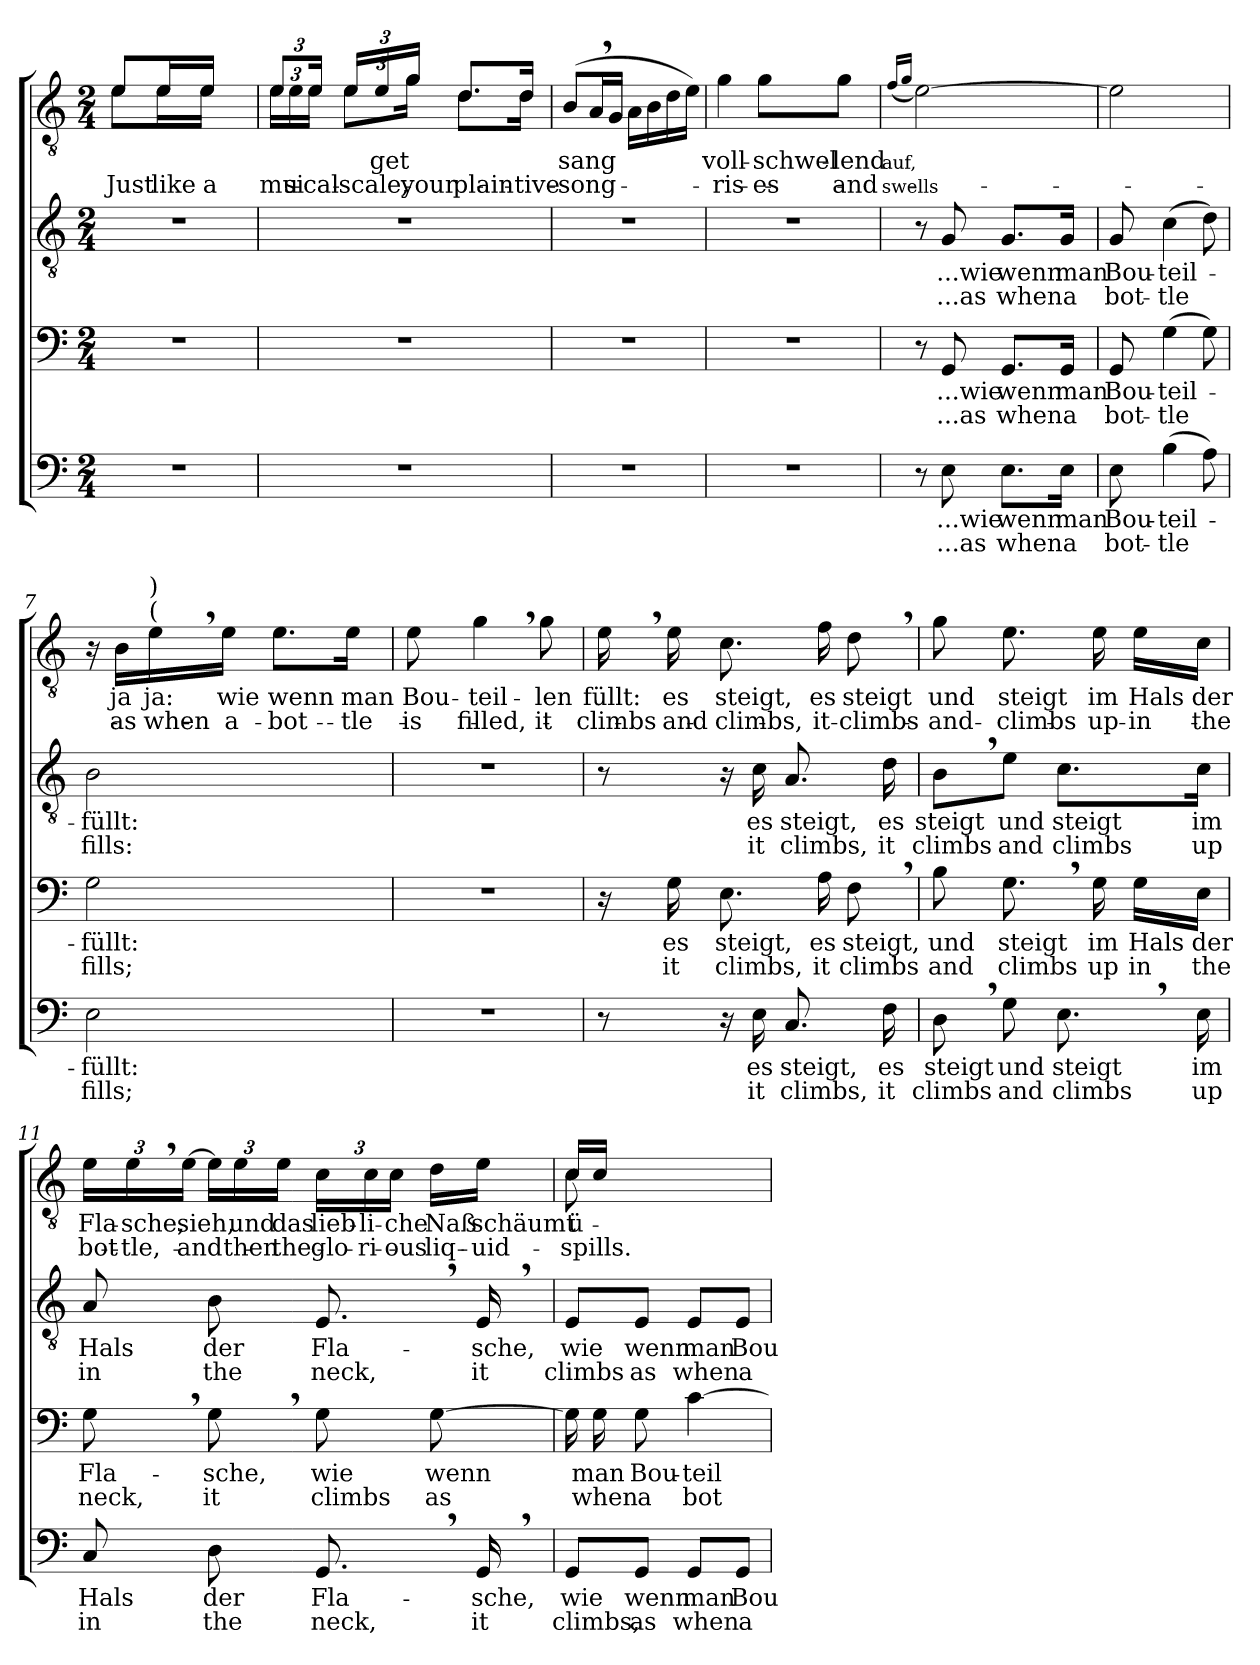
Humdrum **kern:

**kern	**text	**text	**kern	**text	**text	**kern	**text	**text	**kern	**text	**text
*part4	*part4	*part4	*part3	*part3	*part3	*part2	*part2	*part2	*part1	*part1	*part1
*staff4	*staff4	*staff4	*staff3	*staff3	*staff3	*staff2	*staff2	*staff2	*staff1	*staff1	*staff1
*clefF4	*	*	*clefF4	*	*	*clefGv2	*	*	*clefGv2	*	*
*k[]	*	*	*k[]	*	*	*k[]	*	*	*k[]	*	*
*C:	*	*	*C:	*	*	*C:	*	*	*C:	*	*
*M2/4	*	*	*M2/4	*	*	*M2/4	*	*	*M2/4	*	*
=1	=1	=1	=1	=1	=1	=1	=1	=1	=1	=1	=1
!	!	!	!	!	!	!	!	!	!LO:TX:a:B:t=Ruhige	!	!
!	!	!	!	!	!	!	!	!	!LO:TX:a:t=Frei im Zeitmaß.  Launig.	!	!
!	!	!	!	!	!	!	!	!	!LO:TX:a:B:t=[Restful	!	!
!	!	!	!	!	!	!	!	!	!LO:TX:a:t=Free in tempo.  Playfully.]	!	!
!	!	!	!	!	!	!	!	!	!	!LO:LY:b	!
*	*	*	*	*	*	*	*	*	*^	*	*
!	!	!	!	!	!	!	!	!	!	!	!	!LO:LY:b
2r	.	.	2r	.	.	2r	.	.	8e/L	8e\L	.	Just
!	!	!	!	!	!	!	!	!	!	!	!LO:LY:b	!
!	!	!	!	!	!	!	!	!	!	!	!	!LO:LY:b
.	.	.	.	.	.	.	.	.	16e/L	16e\L	.	like
!	!	!	!	!	!	!	!	!	!	!	!LO:LY:b	!
!	!	!	!	!	!	!	!	!	!	!	!	!LO:LY:b
.	.	.	.	.	.	.	.	.	16e/JJ	16e\JJ	.	a
.	.	.	.	.	.	.	.	.	4ryy	4ryy	.	.
=2	=2	=2	=2	=2	=2	=2	=2	=2	=2	=2	=2	=2
!	!	!	!	!	!	!	!	!	!	!	!LO:LY:b	!
!	!	!	!	!	!	!	!	!	!	!	!	!LO:LY:b
2r	.	.	2r	.	.	2r	.	.	12e/L	24e\LL	.	mu-
!	!	!	!	!	!	!	!	!	!	!	!	!LO:LY:b
.	.	.	.	.	.	.	.	.	.	24e\	.	-si-
!	!	!	!	!	!	!	!	!	!	!	!LO:LY:b	!
!	!	!	!	!	!	!	!	!	!	!	!	!LO:LY:b
.	.	.	.	.	.	.	.	.	24e/Jk	24e\JJ	.	-cal
!	!	!	!	!	!	!	!	!	!	!	!LO:LY:b	!
!	!	!	!	!	!	!	!	!	!	!	!	!LO:LY:b
.	.	.	.	.	.	.	.	.	24e/LL	12e\L	.	scale,
!	!	!	!	!	!	!	!	!	!	!	!LO:LY:b	!
.	.	.	.	.	.	.	.	.	24e/	.	-get	.
!	!	!	!	!	!	!	!	!	!	!	!LO:LY:b	!
!	!	!	!	!	!	!	!	!	!	!	!	!LO:LY:b
.	.	.	.	.	.	.	.	.	24g/JJ	24g\Jk	.	your
!	!	!	!	!	!	!	!	!	!	!	!LO:LY:b	!
!	!	!	!	!	!	!	!	!	!	!	!	!LO:LY:b
.	.	.	.	.	.	.	.	.	8.d/L	8.d\L	.	plain-
!	!	!	!	!	!	!	!	!	!	!	!LO:LY:b	!
!	!	!	!	!	!	!	!	!	!	!	!	!LO:LY:b
.	.	.	.	.	.	.	.	.	16d/Jk	16d\Jk	.	-tive
=3	=3	=3	=3	=3	=3	=3	=3	=3	=3	=3	=3	=3
!	!	!	!	!	!	!	!	!	!	!	!LO:LY:b	!LO:LY:b
*	*	*	*	*	*	*	*	*	*v	*v	*	*
2r	.	.	2r	.	.	2r	.	.	(>8B/L	-sang	song
.	.	.	.	.	.	.	.	.	16A,>/L	.	.
.	.	.	.	.	.	.	.	.	16G/JJ	.	.
.	.	.	.	.	.	.	.	.	16A\LL	.	.
.	.	.	.	.	.	.	.	.	16B\	.	.
.	.	.	.	.	.	.	.	.	16d\	.	.
.	.	.	.	.	.	.	.	.	16e\JJ)	.	.
=4	=4	=4	=4	=4	=4	=4	=4	=4	=4	=4	=4
!	!	!	!	!	!	!	!	!	!	!LO:LY:b	!LO:LY:b
2r	.	.	2r	.	.	2r	.	.	4g\	voll-	ris-
!	!	!	!	!	!	!	!	!	!	!LO:LY:b	!LO:LY:b
.	.	.	.	.	.	.	.	.	8g\L	-schwel-	-es
!	!	!	!	!	!	!	!	!	!	!LO:LY:b	!LO:LY:b
.	.	.	.	.	.	.	.	.	8g\J	-lend	and
=5	=5	=5	=5	=5	=5	=5	=5	=5	=5	=5	=5
!	!	!	!	!	!	!	!	!	!	!LO:LY:b	!LO:LY:b
.	.	.	.	.	.	.	.	.	(<16qf/LL	auf,	swells
.	.	.	.	.	.	.	.	.	16qg/JJ	.	.
8r	.	.	8r	.	.	8r	.	.	[2e\)	.	.
!	!LO:LY:b	!LO:LY:b	!	!LO:LY:b	!LO:LY:b	!	!LO:LY:b	!LO:LY:b	!	!	!
8E\	...wie	...as	8GG/	...wie	...as	8G/	...wie	...as	.	.	.
!	!LO:LY:b	!LO:LY:b	!	!LO:LY:b	!LO:LY:b	!	!LO:LY:b	!LO:LY:b	!	!	!
8.E\L	wenn	when	8.GG/L	wenn	when	8.G/L	wenn	when	.	.	.
!	!LO:LY:b	!LO:LY:b	!	!LO:LY:b	!LO:LY:b	!	!LO:LY:b	!LO:LY:b	!	!	!
16E\Jk	man	a	16GG/Jk	man	a	16G/Jk	man	a	.	.	.
!!LO:LB:g=z
=6	=6	=6	=6	=6	=6	=6	=6	=6	=6	=6	=6
!	!LO:LY:b	!LO:LY:b	!	!LO:LY:b	!LO:LY:b	!	!LO:LY:b	!LO:LY:b	!	!	!
8E\	Bou-	bot-	8GG/	Bou-	bot-	8G/	Bou-	bot-	2e\]	.	.
!	!LO:LY:b	!LO:LY:b	!	!LO:LY:b	!LO:LY:b	!	!LO:LY:b	!LO:LY:b	!	!	!
(>4B\	-teil-	-tle	(>4G\	-teil-	-tle	(>4c\	-teil-	-tle	.	.	.
8A\)	.	.	8G\)	.	.	8d\)	.	.	.	.	.
=7	=7	=7	=7	=7	=7	=7	=7	=7	=7	=7	=7
!	!LO:LY:b	!LO:LY:b	!	!LO:LY:b	!LO:LY:b	!	!LO:LY:b	!LO:LY:b	!	!	!
2E\	füllt:	fills;	2G\	füllt:	fills;	2B\	füllt:	fills:	16r	.	.
!	!	!	!	!	!	!	!	!	!	!LO:LY:b	!LO:LY:b
.	.	.	.	.	.	.	.	.	16B\LL	ja	as
!	!	!	!	!	!	!	!	!	!LO:TX:a:t=(	!	!
!	!	!	!	!	!	!	!	!	!LO:TX:a:t=)	!	!
!	!	!	!	!	!	!	!	!	!	!LO:LY:b	!LO:LY:b
.	.	.	.	.	.	.	.	.	16e,>\	ja:	when
!	!	!	!	!	!	!	!	!	!	!LO:LY:b	!LO:LY:b
.	.	.	.	.	.	.	.	.	16e\JJ	wie	a
!	!	!	!	!	!	!	!	!	!	!LO:LY:b	!LO:LY:b
.	.	.	.	.	.	.	.	.	8.e\L	wenn	bot-
!	!	!	!	!	!	!	!	!	!	!LO:LY:b	!LO:LY:b
.	.	.	.	.	.	.	.	.	16e\Jk	man	-tle
=8	=8	=8	=8	=8	=8	=8	=8	=8	=8	=8	=8
!	!	!	!	!	!	!	!	!	!	!LO:LY:b	!LO:LY:b
2r	.	.	2r	.	.	2r	.	.	8e\	Bou-	is
!	!	!	!	!	!	!	!	!	!	!LO:LY:b	!LO:LY:b
.	.	.	.	.	.	.	.	.	4g,<\	-teil-	filled,
!	!	!	!	!	!	!	!	!	!	!LO:LY:b	!LO:LY:b
.	.	.	.	.	.	.	.	.	8g\	-len	it
=9	=9	=9	=9	=9	=9	=9	=9	=9	=9	=9	=9
!	!	!	!	!	!	!	!	!	!	!LO:LY:b	!LO:LY:b
8r	.	.	16r	.	.	8r	.	.	16e,>\	füllt:	climbs
!	!	!	!	!LO:LY:b	!LO:LY:b	!	!	!	!	!LO:LY:b	!LO:LY:b
.	.	.	16G\	es	it	.	.	.	16e\	es	and
!	!	!	!	!LO:LY:b	!LO:LY:b	!	!	!	!	!LO:LY:b	!LO:LY:b
16r	.	.	8.E\	steigt,	climbs,	16r	.	.	8.c\	steigt,	climbs,
!	!LO:LY:b	!LO:LY:b	!	!	!	!	!LO:LY:b	!LO:LY:b	!	!	!
16E\	es	it	.	.	.	16c\	es	it	.	.	.
!	!LO:LY:b	!LO:LY:b	!	!	!	!	!LO:LY:b	!LO:LY:b	!	!	!
8.C/	steigt,	climbs,	.	.	.	8.A/	steigt,	climbs,	.	.	.
!	!	!	!	!LO:LY:b	!LO:LY:b	!	!	!	!	!LO:LY:b	!LO:LY:b
.	.	.	16A\	es	it	.	.	.	16f\	es	it
!	!	!	!	!LO:LY:b	!LO:LY:b	!	!	!	!	!LO:LY:b	!LO:LY:b
.	.	.	8F,>\	steigt,	climbs	.	.	.	8d,>\	steigt	climbs
!	!LO:LY:b	!LO:LY:b	!	!	!	!	!LO:LY:b	!LO:LY:b	!	!	!
16F\	es	it	.	.	.	16d\	es	it	.	.	.
=10	=10	=10	=10	=10	=10	=10	=10	=10	=10	=10	=10
!	!LO:LY:b	!LO:LY:b	!	!LO:LY:b	!LO:LY:b	!	!LO:LY:b	!LO:LY:b	!	!LO:LY:b	!LO:LY:b
8D,>\	steigt	climbs	8B\	und	and	8B,>\L	steigt	climbs	8g\	und	and
!	!LO:LY:b	!LO:LY:b	!	!LO:LY:b	!LO:LY:b	!	!LO:LY:b	!LO:LY:b	!	!LO:LY:b	!LO:LY:b
8G\	und	and	8.G,<\	steigt	climbs	8e\J	und	and	8.e\	steigt	climbs
!	!LO:LY:b	!LO:LY:b	!	!	!	!	!LO:LY:b	!LO:LY:b	!	!	!
8.E,<\	steigt	climbs	.	.	.	8.c\L	steigt	climbs	.	.	.
!	!	!	!	!LO:LY:b	!LO:LY:b	!	!	!	!	!LO:LY:b	!LO:LY:b
.	.	.	16G\	im	up	.	.	.	16e\	im	up
!	!	!	!	!LO:LY:b	!LO:LY:b	!	!	!	!	!LO:LY:b	!LO:LY:b
.	.	.	16G\LL	Hals	in	.	.	.	16e\LL	Hals	in
!	!LO:LY:b	!LO:LY:b	!	!LO:LY:b	!LO:LY:b	!	!LO:LY:b	!LO:LY:b	!	!LO:LY:b	!LO:LY:b
16E\	im	up	16E\JJ	der	the	16c\Jk	im	up	16c\JJ	der	the
!!LO:PB:g=z
=11	=11	=11	=11	=11	=11	=11	=11	=11	=11	=11	=11
!	!LO:LY:b	!LO:LY:b	!	!LO:LY:b	!LO:LY:b	!	!LO:LY:b	!LO:LY:b	!	!LO:LY:b	!LO:LY:b
8C/	Hals	in	8G,<\	Fla-	neck,	8A/	Hals	in	24e\LL	Fla-	bot-
!	!	!	!	!	!	!	!	!	!	!LO:LY:b	!LO:LY:b
.	.	.	.	.	.	.	.	.	24e,>\	-sche,	-tle,
!	!	!	!	!	!	!	!	!	!	!LO:LY:b	!LO:LY:b
.	.	.	.	.	.	.	.	.	[24e\JJ	sieh,	and
!	!LO:LY:b	!LO:LY:b	!	!LO:LY:b	!LO:LY:b	!	!LO:LY:b	!LO:LY:b	!	!	!
8D\	der	the	8G,>\	-sche,	it	8B\	der	the	24e\LL]	.	.
!	!	!	!	!	!	!	!	!	!	!LO:LY:b	!LO:LY:b
.	.	.	.	.	.	.	.	.	24e\	und	then
!	!	!	!	!	!	!	!	!	!	!LO:LY:b	!LO:LY:b
.	.	.	.	.	.	.	.	.	24e\JJ	das	the
!	!LO:LY:b	!LO:LY:b	!	!LO:LY:b	!LO:LY:b	!	!LO:LY:b	!LO:LY:b	!	!LO:LY:b	!LO:LY:b
8.GG,</	Fla-	neck,	8G\	wie	climbs	8.E,</	Fla-	neck,	24c\LL	lieb-	glo-
!	!	!	!	!	!	!	!	!	!	!LO:LY:b	!LO:LY:b
.	.	.	.	.	.	.	.	.	24c\	-li-	-ri-
!	!	!	!	!	!	!	!	!	!	!LO:LY:b	!LO:LY:b
.	.	.	.	.	.	.	.	.	24c\JJ	-che	-ous
!	!	!	!	!LO:LY:b	!LO:LY:b	!	!	!	!	!LO:LY:b	!LO:LY:b
.	.	.	[8G\	wenn	as	.	.	.	16d\LL	Naß	liq-
!	!LO:LY:b	!LO:LY:b	!	!	!	!	!LO:LY:b	!LO:LY:b	!	!LO:LY:b	!LO:LY:b
16GG,>/	-sche,	it	.	.	.	16E,>/	-sche,	it	16e\JJ	schäumt	-uid
=12	=12	=12	=12	=12	=12	=12	=12	=12	=12	=12	=12
!	!LO:LY:b	!LO:LY:b	!	!	!	!	!LO:LY:b	!LO:LY:b	!	!LO:LY:b	!LO:LY:b
*	*	*	*	*	*	*	*	*	*^	*	*
8GG/L	wie	climbs,	16G\]	.	.	8E/L	wie	climbs	16c/LL	8c\	ü-	spills.
!	!	!	!	!LO:LY:b	!LO:LY:b	!	!	!	!	!	!	!
.	.	.	16G\	man	when	.	.	.	16c/JJ	.	.	.
!	!LO:LY:b	!LO:LY:b	!	!LO:LY:b	!LO:LY:b	!	!LO:LY:b	!LO:LY:b	!	!	!	!
8GG/J	wenn	as	8G\	Bou-	a	8E/J	wenn	as	8ryy	8ryy	.	.
!	!LO:LY:b	!LO:LY:b	!	!LO:LY:b	!LO:LY:b	!	!LO:LY:b	!LO:LY:b	!	!	!	!
8GG/L	man	when	[4c\	-teil-	bot-	8E/L	man	when	4ryy	4ryy	.	.
!	!LO:LY:b	!LO:LY:b	!	!	!	!	!LO:LY:b	!LO:LY:b	!	!	!	!
8GG/J	Bou-	a	.	.	.	8E/J	Bou-	a	.	.	.	.
*	*	*	*	*	*	*	*	*	*v	*v	*	*
=	=	=	=	=	=	=	=	=	=	=	=
*-	*-	*-	*-	*-	*-	*-	*-	*-	*-	*-	*-
